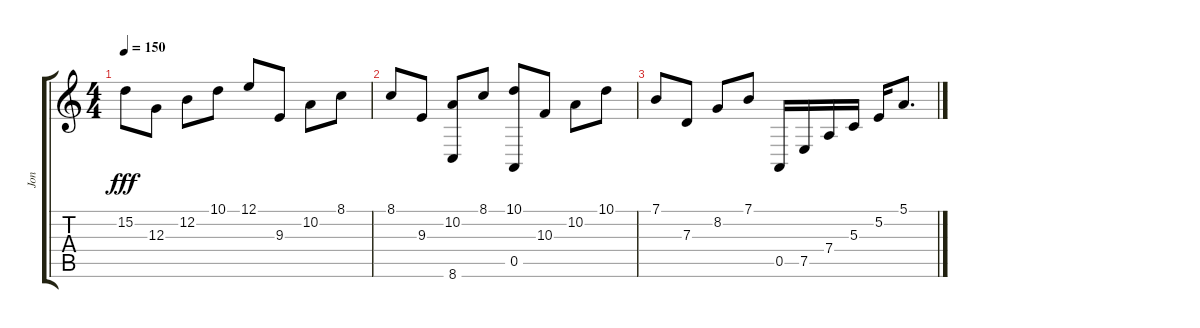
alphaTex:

\track ("Jon" "Jon") {instrument clavinet}
\staff {score tabs}
\tuning (E4 B3 G3 D3 A2 E2) {hide}
\ts (4 4)
\tempo 150
\clef g2
\ks c
15.2.8{dy fff} 12.3.8 12.2.8 10.1.8 12.1.8 9.3.8 10.2.8 8.1.8 |
8.1.8 9.3.8 (10.2 8.6).8 8.1.8 (10.1 0.5).8 10.3.8 10.2.8 10.1.8 |
7.1.8 7.3.8 8.2.8 7.1.8 0.5.16 7.5.16 7.4.16 5.3.16 5.2.16 5.1.8{d}
